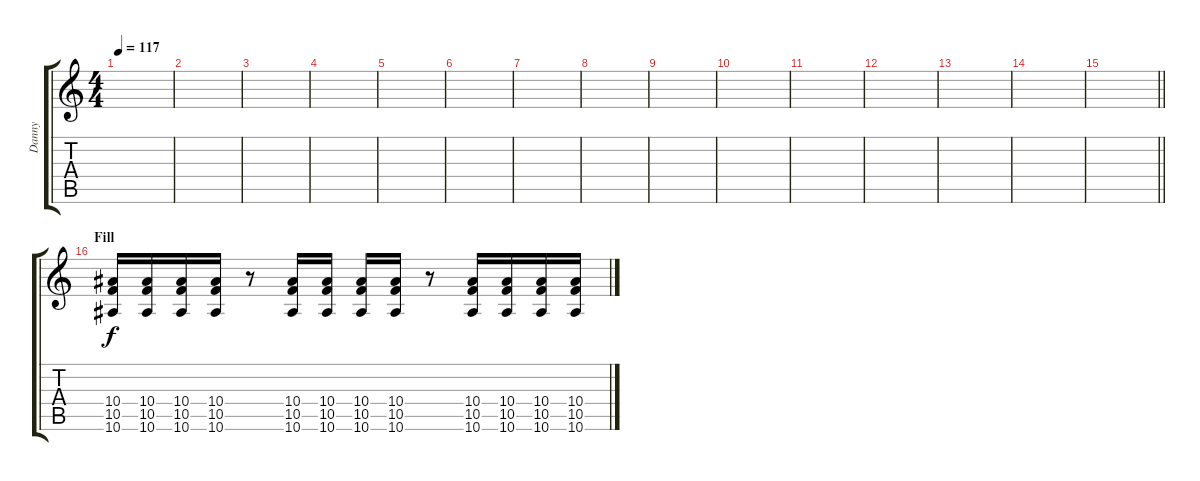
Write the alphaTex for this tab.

\track ("Danny" "Danny") {instrument distortionguitar}
\staff {score tabs}
\tuning (D4 A3 F3 C3 G2 C2) {hide}
\ts (4 4)
\tempo 117
\clef g2
\ks c
|
|
|
|
|
|
|
|
|
|
|
|
|
|
\barLineRight lightlight
|
\section ("" "Fill")
(10.4 10.5 10.6).16{volume 13 balance 8 instrument distortionguitar} (10.4 10.5 10.6).16 (10.4 10.5 10.6).16 (10.4 10.5 10.6).16 r.8 (10.4 10.5 10.6).16 (10.4 10.5 10.6).16 (10.4 10.5 10.6).16 (10.4 10.5 10.6).16 r.8 (10.4 10.5 10.6).16 (10.4 10.5 10.6).16 (10.4 10.5 10.6).16 (10.4 10.5 10.6).16
